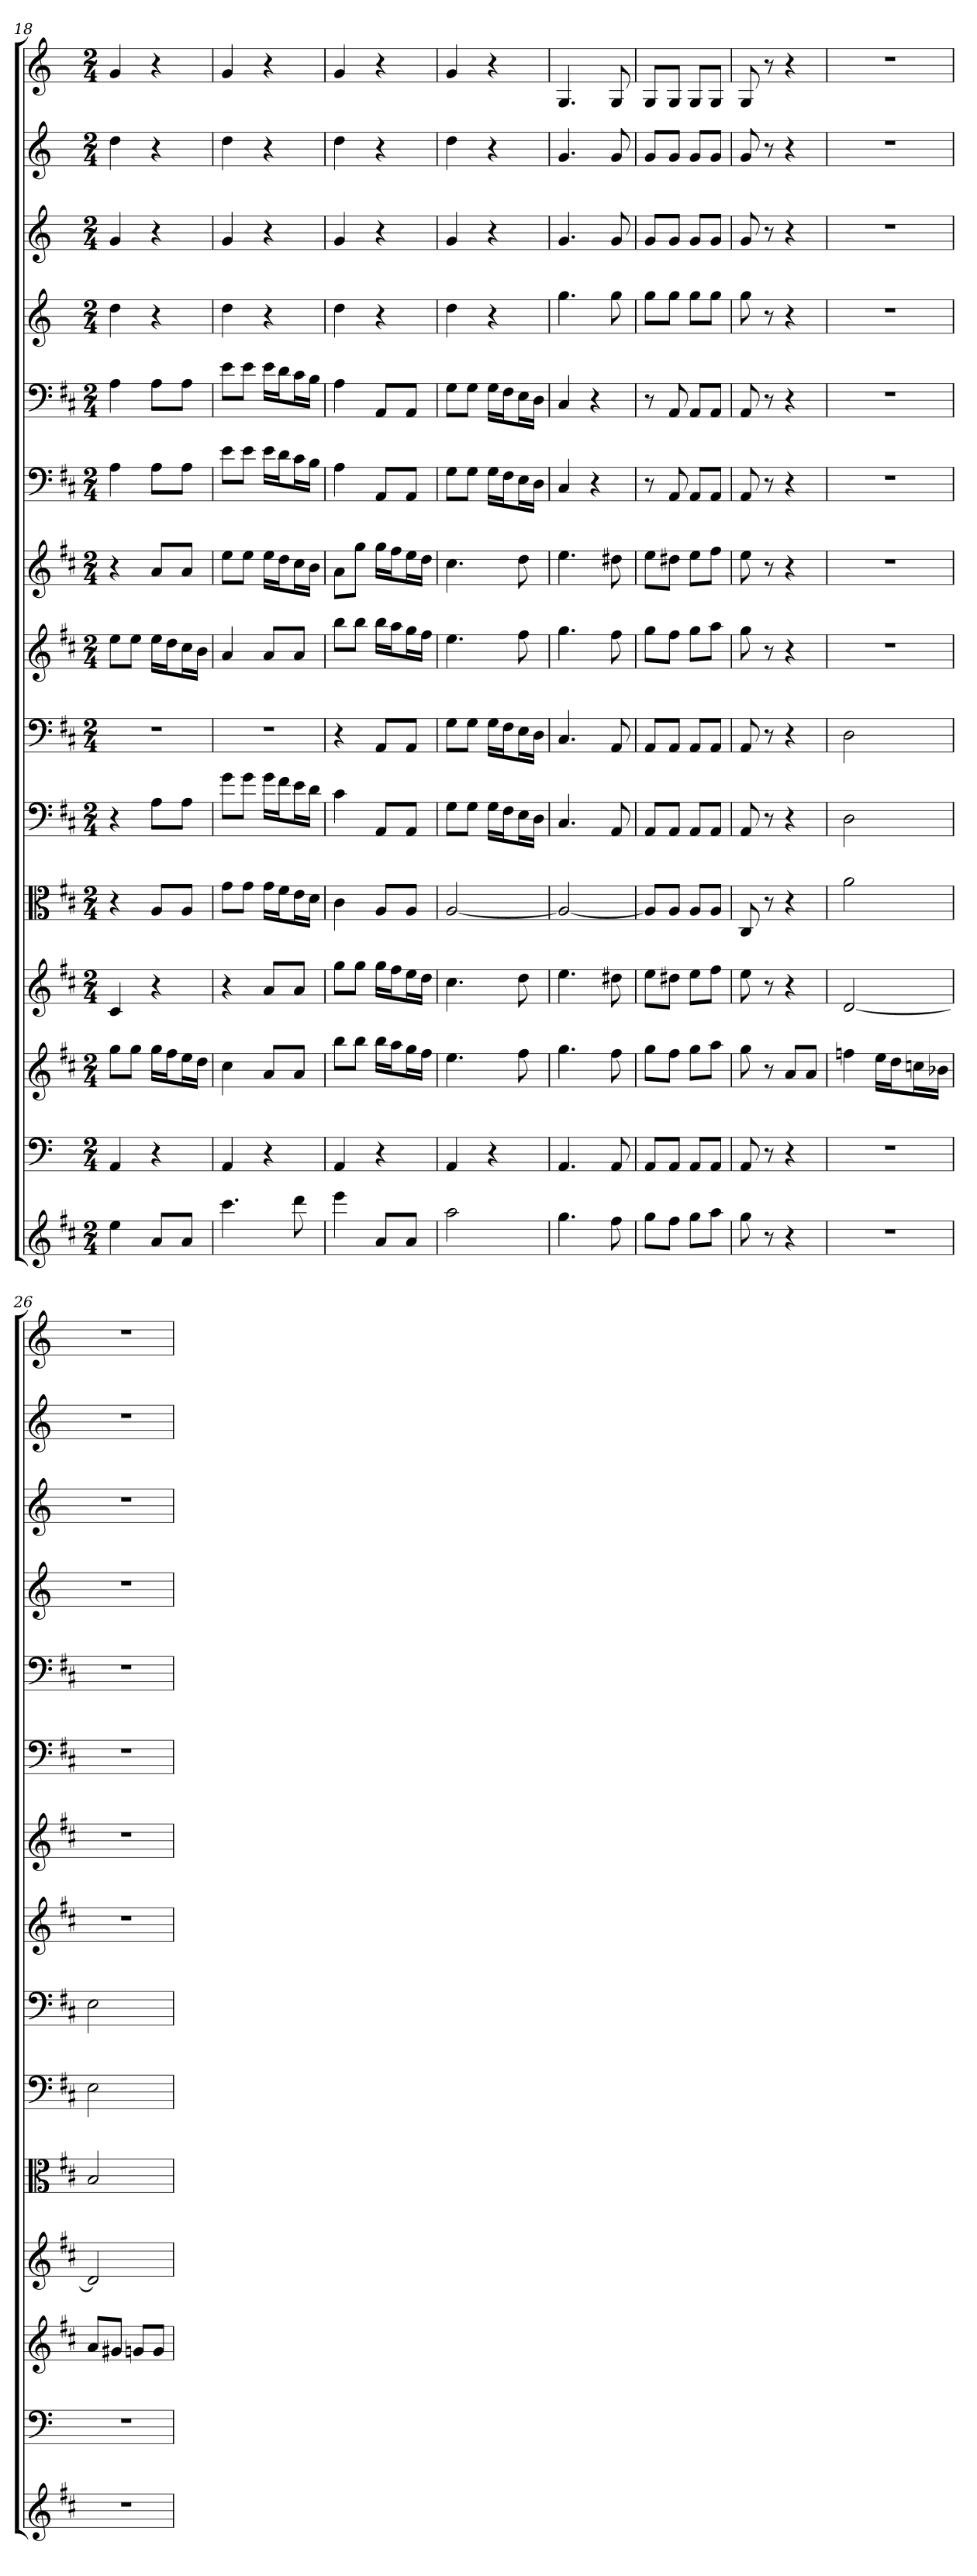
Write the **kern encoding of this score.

**kern	**kern	**kern	**kern	**kern	**kern	**kern	**kern	**kern	**kern	**kern	**kern	**kern	**kern	**kern
*part15	*part14	*part13	*part12	*part11	*part10	*part9	*part8	*part7	*part6	*part5	*part4	*part3	*part2	*part1
*staff15	*staff14	*staff13	*staff12	*staff11	*staff10	*staff9	*staff8	*staff7	*staff6	*staff5	*staff4	*staff3	*staff2	*staff1
*	*clefF4	*	*	*clefC3	*clefF4	*clefF4	*	*	*clefF4	*clefF4	*	*	*	*
*k[f#c#]	*k[]	*k[f#c#]	*k[f#c#]	*k[f#c#]	*k[f#c#]	*k[f#c#]	*k[f#c#]	*k[f#c#]	*k[f#c#]	*k[f#c#]	*k[]	*k[]	*k[]	*k[]
*M2/4	*M2/4	*M2/4	*M2/4	*M2/4	*M2/4	*M2/4	*M2/4	*M2/4	*M2/4	*M2/4	*M2/4	*M2/4	*M2/4	*M2/4
=18	=18	=18	=18	=18	=18	=18	=18	=18	=18	=18	=18	=18	=18	=18
4ee	4AA	8ggL	4c#	4r	4r	2r	8eeL	4r	4A	4A	4dd	4g	4dd	4g
.	.	8ggJ	.	.	.	.	8eeJ	.	.	.	.	.	.	.
8aL	4r	16ggLL	4r	8A/L	8A\L	.	16eeLL	8aL	8A\L	8A\L	4r	4r	4r	4r
.	.	16ff#J	.	.	.	.	16ddJ	.	.	.	.	.	.	.
8aJ	.	16eeL	.	8A/J	8A\J	.	16cc#L	8aJ	8A\J	8A\J	.	.	.	.
.	.	16ddJJ	.	.	.	.	16bJJ	.	.	.	.	.	.	.
=19	=19	=19	=19	=19	=19	=19	=19	=19	=19	=19	=19	=19	=19	=19
4.ccc#	4AA	4cc#	4r	8g\L	8g\L	2r	4a	8eeL	8e\L	8e\L	4dd	4g	4dd	4g
.	.	.	.	8g\J	8g\J	.	.	8eeJ	8e\J	8e\J	.	.	.	.
.	4r	8aL	8aL	16g\LL	16g\LL	.	8aL	16eeLL	16e\LL	16e\LL	4r	4r	4r	4r
.	.	.	.	16f#\J	16f#\J	.	.	16ddJ	16d\J	16d\J	.	.	.	.
8ddd	.	8aJ	8aJ	16e\L	16e\L	.	8aJ	16cc#L	16c#\L	16c#\L	.	.	.	.
.	.	.	.	16d\JJ	16d\JJ	.	.	16bJJ	16B\JJ	16B\JJ	.	.	.	.
=20	=20	=20	=20	=20	=20	=20	=20	=20	=20	=20	=20	=20	=20	=20
4eee	4AA	8bbL	8ggL	4c#	4c#	4r	8bbL	8aL	4A	4A	4dd	4g	4dd	4g
.	.	8bbJ	8ggJ	.	.	.	8bbJ	8ggJ	.	.	.	.	.	.
8aL	4r	16bbLL	16ggLL	8A/L	8AA/L	8AA/L	16bbLL	16ggLL	8AA/L	8AA/L	4r	4r	4r	4r
.	.	16aaJ	16ff#J	.	.	.	16aaJ	16ff#J	.	.	.	.	.	.
8aJ	.	16ggL	16eeL	8A/J	8AA/J	8AA/J	16ggL	16eeL	8AA/J	8AA/J	.	.	.	.
.	.	16ff#JJ	16ddJJ	.	.	.	16ff#JJ	16ddJJ	.	.	.	.	.	.
=21	=21	=21	=21	=21	=21	=21	=21	=21	=21	=21	=21	=21	=21	=21
2aa	4AA	4.ee	4.cc#	[2A	8G\L	8G\L	4.ee	4.cc#	8G\L	8G\L	4dd	4g	4dd	4g
.	.	.	.	.	8G\J	8G\J	.	.	8G\J	8G\J	.	.	.	.
.	4r	.	.	.	16G\LL	16G\LL	.	.	16G\LL	16G\LL	4r	4r	4r	4r
.	.	.	.	.	16F#\J	16F#\J	.	.	16F#\J	16F#\J	.	.	.	.
.	.	8ff#	8dd	.	16E\L	16E\L	8ff#	8dd	16E\L	16E\L	.	.	.	.
.	.	.	.	.	16D\JJ	16D\JJ	.	.	16D\JJ	16D\JJ	.	.	.	.
=22	=22	=22	=22	=22	=22	=22	=22	=22	=22	=22	=22	=22	=22	=22
4.gg	4.AA	4.gg	4.ee	2A_	4.C#	4.C#	4.gg	4.ee	4C#	4C#	4.gg	4.g	4.g	4.G
.	.	.	.	.	.	.	.	.	4r	4r	.	.	.	.
8ff#	8AA	8ff#	8dd#X	.	8AA	8AA	8ff#	8dd#X	.	.	8gg	8g	8g	8G
=23	=23	=23	=23	=23	=23	=23	=23	=23	=23	=23	=23	=23	=23	=23
8ggL	8AA/L	8ggL	8eeL	8A/L]	8AA/L	8AA/L	8ggL	8eeL	8r	8r	8ggL	8gL	8gL	8GL
8ff#J	8AA/J	8ff#J	8dd#XJ	8A/J	8AA/J	8AA/J	8ff#J	8dd#XJ	8AA	8AA	8ggJ	8gJ	8gJ	8GJ
8ggL	8AA/L	8ggL	8eeL	8A/L	8AA/L	8AA/L	8ggL	8eeL	8AA/L	8AA/L	8ggL	8gL	8gL	8GL
8aaJ	8AA/J	8aaJ	8ff#J	8A/J	8AA/J	8AA/J	8aaJ	8ff#J	8AA/J	8AA/J	8ggJ	8gJ	8gJ	8GJ
=24	=24	=24	=24	=24	=24	=24	=24	=24	=24	=24	=24	=24	=24	=24
8gg	8AA	8gg	8ee	8C#	8AA	8AA	8gg	8ee	8AA	8AA	8gg	8g	8g	8G
8r	8r	8r	8r	8r	8r	8r	8r	8r	8r	8r	8r	8r	8r	8r
4r	4r	8aL	4r	4r	4r	4r	4r	4r	4r	4r	4r	4r	4r	4r
.	.	8aJ	.	.	.	.	.	.	.	.	.	.	.	.
=25	=25	=25	=25	=25	=25	=25	=25	=25	=25	=25	=25	=25	=25	=25
2r	2r	4ffn	[2d	2a	2D	2D	2r	2r	2r	2r	2r	2r	2r	2r
.	.	16eeLL	.	.	.	.	.	.	.	.	.	.	.	.
.	.	16ddJ	.	.	.	.	.	.	.	.	.	.	.	.
.	.	16ccnL	.	.	.	.	.	.	.	.	.	.	.	.
.	.	16b-XJJ	.	.	.	.	.	.	.	.	.	.	.	.
=26	=26	=26	=26	=26	=26	=26	=26	=26	=26	=26	=26	=26	=26	=26
2r	2r	8aL	2d]	2B	2E	2E	2r	2r	2r	2r	2r	2r	2r	2r
.	.	8g#XJ	.	.	.	.	.	.	.	.	.	.	.	.
.	.	8gnL	.	.	.	.	.	.	.	.	.	.	.	.
.	.	8gJ	.	.	.	.	.	.	.	.	.	.	.	.
=	=	=	=	=	=	=	=	=	=	=	=	=	=	=
*-	*-	*-	*-	*-	*-	*-	*-	*-	*-	*-	*-	*-	*-	*-
